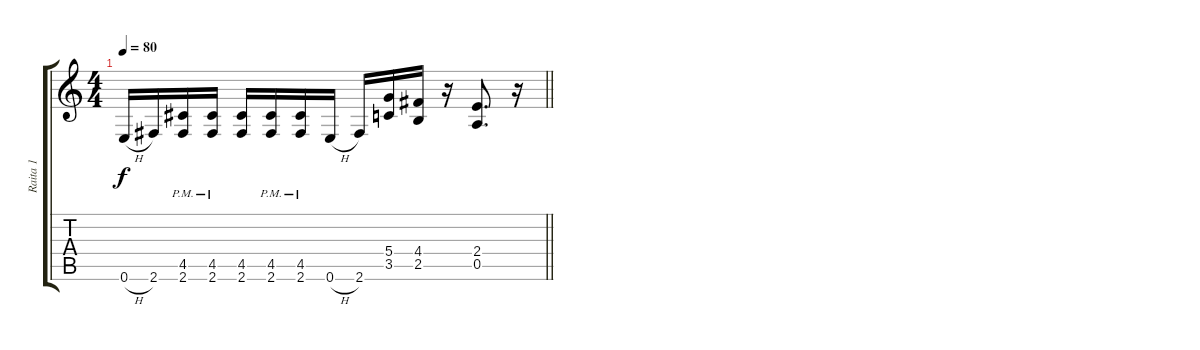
\track ("Raita 1" "Raita 1") {instrument overdrivenguitar}
\staff {score tabs}
\tuning (E4 B3 G3 D3 A2 E2) {hide}
\ts (4 4)
\tempo 80
\clef g2
\barLineRight lightlight
\ks c
0.6{h}.16{dy f} 2.6.16 (4.5{pm} 2.6{pm}).16 (4.5{pm} 2.6{pm}).16 (4.5 2.6).16 (4.5{pm} 2.6{pm}).16 (4.5{pm} 2.6{pm}).16 0.6{h}.16 2.6.16 (5.4 3.5).16 (4.4 2.5).16 r.16 (2.4 0.5).8{d} r.16
